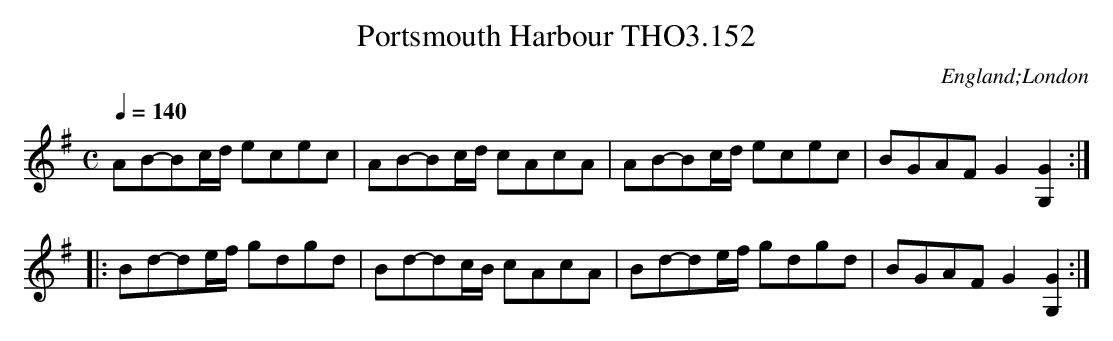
X:1
T:Portsmouth Harbour THO3.152
O:England;London
M:C
L:1/8
Q:1/4=140
K:G
AB-Bc/d/ ecec|AB-Bc/d/ cAcA|AB-Bc/d/ ecec|BGAF G2 [G2G,2]:|
|:Bd-de/f/ gdgd|Bd-dc/B/ cAcA|Bd-de/f/ gdgd|BGAF G2 [G2G,2]:|
